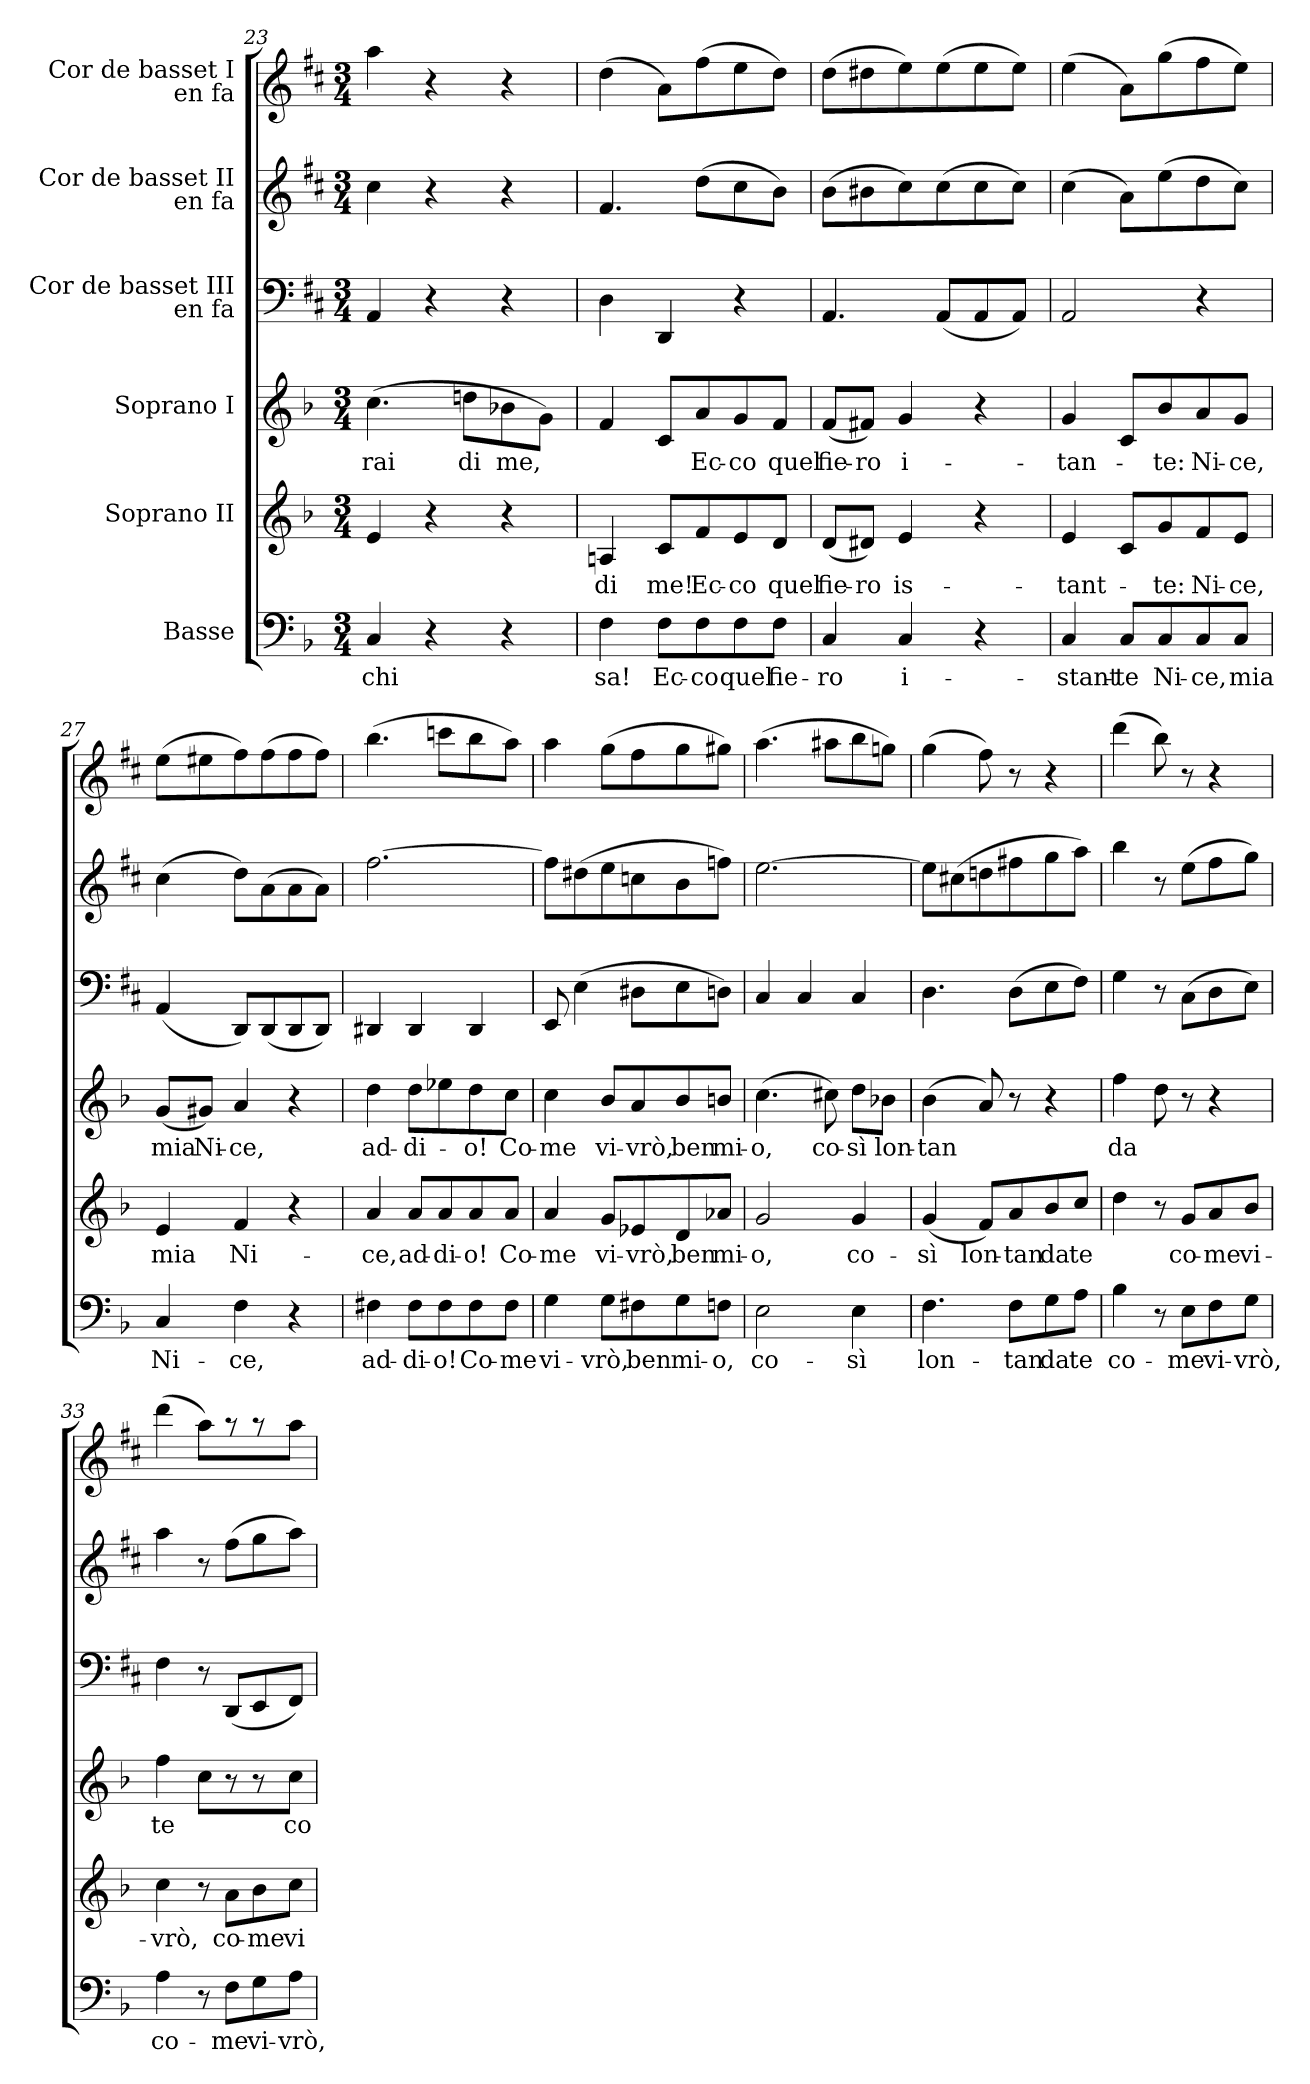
**kern	**text	**kern	**text	**kern	**text	**kern	**kern	**kern
*part6	*part6	*part5	*part5	*part4	*part4	*part3	*part2	*part1
*staff6	*staff6	*staff5	*staff5	*staff4	*staff4	*staff3	*staff2	*staff1
*I"Basse	*	*I"Soprano II	*	*I"Soprano I	*	*I"Cor de basset III\nen fa	*I"Cor de basset II\nen fa	*I"Cor de basset I\nen fa
*clefF4	*	*clefG2	*	*clefG2	*	*clefF4	*clefG2	*clefG2
*	*	*	*	*	*	*ITrd1c2	*ITrd1c2	*ITrd1c2
*k[b-]	*	*k[b-]	*	*k[b-]	*	*k[]	*k[]	*k[]
*F:	*	*F:	*	*F:	*	*C:	*C:	*C:
*M3/4	*	*M3/4	*	*M3/4	*	*M3/4	*M3/4	*M3/4
=23	=23	=23	=23	=23	=23	=23	=23	=23
4C	chi	4e	.	(4.cc	-rai	4GG	4b	4gg
4r	.	4r	.	.	.	4r	4r	4r
.	.	.	.	8ddnL	di	.	.	.
4r	.	4r	.	8b-X	me,	4r	4r	4r
.	.	.	.	8gJ)	.	.	.	.
=24	=24	=24	=24	=24	=24	=24	=24	=24
4F	sa!	4An	di	4f	.	4C	4.e	(4cc
8FL	Ec-	8cL	me!	8cL	.	4CC	.	8gL)
8F	-co	8f	Ec-	8a	Ec-	.	(8ccL	(8ee
8F	quel	8e	-co	8g	-co	4r	8b	8dd
8FJ	fie-	8dJ	quel	8fJ	quel	.	8aJ)	8ccJ)
=25	=25	=25	=25	=25	=25	=25	=25	=25
4C	-ro	(8dL	fie-	(8fL	fie-	4.GG	(8aL	(8ccL
.	.	8d#XJ)	-ro	8f#XJ)	-ro	.	8a#X	8cc#X
4C	i-	4e	is-	4g	i-	.	8b)	8dd)
.	.	.	.	.	.	(8GGL	(8b	(8dd
4r	.	4r	.	4r	.	8GG	8b	8dd
.	.	.	.	.	.	8GGJ)	8bJ)	8ddJ)
=26	=26	=26	=26	=26	=26	=26	=26	=26
4C	-stant-	4e	-tant-	4g	-tan-	2GG	(4b	(4dd
8CL	-te	8cL	.	8cL	.	.	8gL)	8gL)
8C	Ni-	8g	-te:	8b-	-te:	.	(8dd	(8ff
8C	-ce,	8f	Ni-	8a	Ni-	4r	8cc	8ee
8CJ	mia	8eJ	-ce,	8gJ	-ce,	.	8bJ)	8ddJ)
=27	=27	=27	=27	=27	=27	=27	=27	=27
4C	Ni-	4e	mia	(8gL	mia	(4GG	(4b	(8ddL
.	.	.	.	8g#XJ)	Ni-	.	.	8dd#X
4F	-ce,	4f	Ni-	4a	-ce,	8CCL)	8ccL)	8ee)
.	.	.	.	.	.	(8CC	(8g	(8ee
4r	.	4r	.	4r	.	8CC	8g	8ee
.	.	.	.	.	.	8CCJ)	8gJ)	8eeJ)
=28	=28	=28	=28	=28	=28	=28	=28	=28
4F#X	ad-	4a	-ce,	4dd	ad-	4CC#X	[2.ee	(4.aa
8F#L	-di-	8aL	ad-	8ddL	-di-	4CC#	.	.
8F#	-o!	8a	-di-	8ee-X	.	.	.	8bb-XL
8F#	Co-	8a	-o!	8dd	-o!	4CC#	.	8aa
8F#J	-me	8aJ	Co-	8ccJ	Co-	.	.	8ggJ)
=29	=29	=29	=29	=29	=29	=29	=29	=29
4G	vi-	4a	-me	4cc	-me	8DD	8eeL]	4gg
.	.	.	.	.	.	(4D	(8cc#X	.
8GL	-vrò,	8gL	vi-	8b-L	vi-	.	8dd	(8ffL
8F#X	ben	8e-X	-vrò,	8a	-vrò,	8C#XL	8b-X	8ee
8G	mi-	8d	ben	8b-	ben	8D	8a	8ff
8FnJ	-o,	8a-XJ	mi-	8bnJ	mi-	8CnJ)	8ee-XJ)	8ff#XJ)
=30	=30	=30	=30	=30	=30	=30	=30	=30
2E	co-	2g	-o,	(4.cc	-o,	4BB	[2.dd	(4.gg
.	.	.	.	.	.	4BB	.	.
.	.	.	.	8cc#X)	co-	.	.	8gg#XL
4E	-sì	4g	co-	8ddL	-sì	4BB	.	8aa
.	.	.	.	8b-XJ	lon-	.	.	8ffnJ)
=31	=31	=31	=31	=31	=31	=31	=31	=31
4.F	lon-	(4g	-sì	(4b-	-tan	4.C	8ddL]	(4ff
.	.	.	.	.	.	.	(8bn	.
.	.	8fL)	lon-	8a)	.	.	8ccn	8ee)
8FL	-tan	8a	-tan	8r	.	(8CL	8een	8r
8G	da	8b-	da	4r	.	8D	8ff	4r
8AJ	te	8ccJ	te	.	.	8EJ)	8ggJ)	.
=32	=32	=32	=32	=32	=32	=32	=32	=32
4B-	co-	4dd	.	4ff	da	4F	4aa	(4ccc
8r	.	8r	.	8dd	.	8r	8r	8aa)
8EL	-me	8gL	co-	8r	.	(8BBL	(8ddL	8r
8F	vi-	8a	-me	4r	.	8C	8ee	4r
8GJ	-vrò,	8b-J	vi-	.	.	8DJ)	8ffJ)	.
=33	=33	=33	=33	=33	=33	=33	=33	=33
4A	co-	4cc	-vrò,	4ff	te	4E	4gg	(4ccc
8r	.	8r	.	8ccL	.	8r	8r	8ggL)
8FL	-me	8aL	co-	8r	.	(8CCL	(8eeL	8r
8G	vi-	8b-	-me	8r	.	8DD	8ff	8r
8AJ	-vrò,	8ccJ	vi-	8ccJ	co-	8EEJ)	8ggJ)	8ggJ
=	=	=	=	=	=	=	=	=
*-	*-	*-	*-	*-	*-	*-	*-	*-
